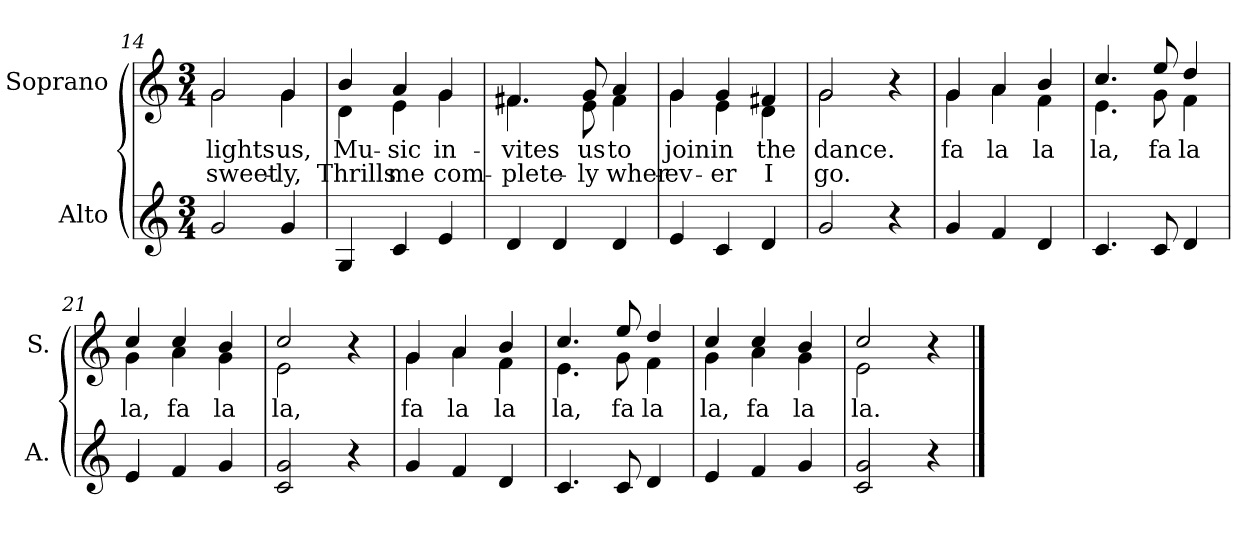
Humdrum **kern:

**kern	**kern	**text	**text
*part2	*part1	*part1	*part1
*staff2	*staff1	*staff1	*staff1
*I"Alto	*I"Soprano	*	*
*I'A.	*I'S.	*	*
*clefG2	*clefG2	*	*
*k[]	*k[]	*	*
*C:	*C:	*	*
*M3/4	*M3/4	*	*
=14	=14	=14	=14
*	*^	*	*
!	!	!	!LO:LY:b:color=#000000	!LO:LY:b:color=#000000
2gi/	2gi/	2gi\	-lights	sweet-
!	!	!	!LO:LY:b:color=#000000	!LO:LY:b:color=#000000
4gi/	4gi/	4gi\	us,	-ly,
!!LO:LB:g=z	!!
=15	=15	=15	=15	=15
!	!	!	!LO:LY:b:color=#000000	!LO:LY:b:color=#000000
4Gi/	4bi/	4di\	Mu-	Thrills
!	!	!	!LO:LY:b:color=#000000	!LO:LY:b:color=#000000
4ci/	4ai/	4ei\	-sic	me
!	!	!	!LO:LY:b:color=#000000	!LO:LY:b:color=#000000
4ei/	4gi/	4gi\	in-	com-
=16	=16	=16	=16	=16
!	!	!	!LO:LY:b:color=#000000	!LO:LY:b:color=#000000
4di/	4.f#Xi/	4.f#i\	-vites	-plete-
4di/	.	.	.	.
!	!	!	!LO:LY:b:color=#000000	!LO:LY:b:color=#000000
.	8gi/	8ei\	us	-ly
!	!	!	!LO:LY:b:color=#000000	!LO:LY:b:color=#000000
4di/	4ai/	4f#i\	to	wher-
=17	=17	=17	=17	=17
!	!	!	!LO:LY:b:color=#000000	!LO:LY:b:color=#000000
4ei/	4gi/	4gi\	join	-ev-
!	!	!	!LO:LY:b:color=#000000	!LO:LY:b:color=#000000
4ci/	4gi/	4ei\	in	-er
!	!	!	!LO:LY:b:color=#000000	!LO:LY:b:color=#000000
4di/	4f#Xi/	4di\	the	I
=18	=18	=18	=18	=18
*^	*	*	*	*
!	!	!	!	!LO:LY:b:color=#000000	!LO:LY:b:color=#000000
2gi/	2ryy	2gi/	2gi\	dance.	go.
4r	4ryy	4ryy	4r	.	.
*v	*v	*	*	*	*
=19	=19	=19	=19	=19
*^	*	*	*	*
!	!	!	!	!LO:LY:b:color=#000000	!
*v	*v	*	*	*	*
4gi/	4gi/	4gi\	fa	.
!	!	!	!LO:LY:b:color=#000000	!
4fi/	4ai/	4ai\	la	.
!	!	!	!LO:LY:b:color=#000000	!
4di/	4bi/	4fi\	la	.
=20	=20	=20	=20	=20
!	!	!	!LO:LY:b:color=#000000	!
4.ci/	4.cci/	4.ei\	la,	.
!	!	!	!LO:LY:b:color=#000000	!
8ci/	8eei/	8gi\	fa	.
!	!	!	!LO:LY:b:color=#000000	!
4di/	4ddi/	4fi\	la	.
!!LO:LB:g=z	!!
=21	=21	=21	=21	=21
!	!	!	!LO:LY:b:color=#000000	!
4ei/	4cci/	4gi\	la,	.
!	!	!	!LO:LY:b:color=#000000	!
4fi/	4cci/	4ai\	fa	.
!	!	!	!LO:LY:b:color=#000000	!
4gi/	4bi/	4gi\	la	.
=22	=22	=22	=22	=22
*^	*	*	*	*
!	!	!	!	!LO:LY:b:color=#000000	!
2ci/ 2gi	2ryy	2cci/	2ei\	la,	.
4ryy	4r	4ryy	4r	.	.
*v	*v	*	*	*	*
=23	=23	=23	=23	=23
*^	*	*	*	*
!	!	!	!	!LO:LY:b:color=#000000	!
*v	*v	*	*	*	*
4gi/	4gi/	4gi\	fa	.
!	!	!	!LO:LY:b:color=#000000	!
4fi/	4ai/	4ai\	la	.
!	!	!	!LO:LY:b:color=#000000	!
4di/	4bi/	4fi\	la	.
=24	=24	=24	=24	=24
!	!	!	!LO:LY:b:color=#000000	!
4.ci/	4.cci/	4.ei\	la,	.
!	!	!	!LO:LY:b:color=#000000	!
8ci/	8eei/	8gi\	fa	.
!	!	!	!LO:LY:b:color=#000000	!
4di/	4ddi/	4fi\	la	.
=25	=25	=25	=25	=25
!	!	!	!LO:LY:b:color=#000000	!
4ei/	4cci/	4gi\	la,	.
!	!	!	!LO:LY:b:color=#000000	!
4fi/	4cci/	4ai\	fa	.
!	!	!	!LO:LY:b:color=#000000	!
4gi/	4bi/	4gi\	la	.
=26	=26	=26	=26	=26
*^	*	*	*	*
!	!	!	!	!LO:LY:b:color=#000000	!
2ci/ 2gi	2ryy	2cci/	2ei\	la.	.
4r	4ryy	4r	4ryy	.	.
*v	*v	*	*	*	*
*	*v	*v	*	*
==	==	==	==
*-	*-	*-	*-
